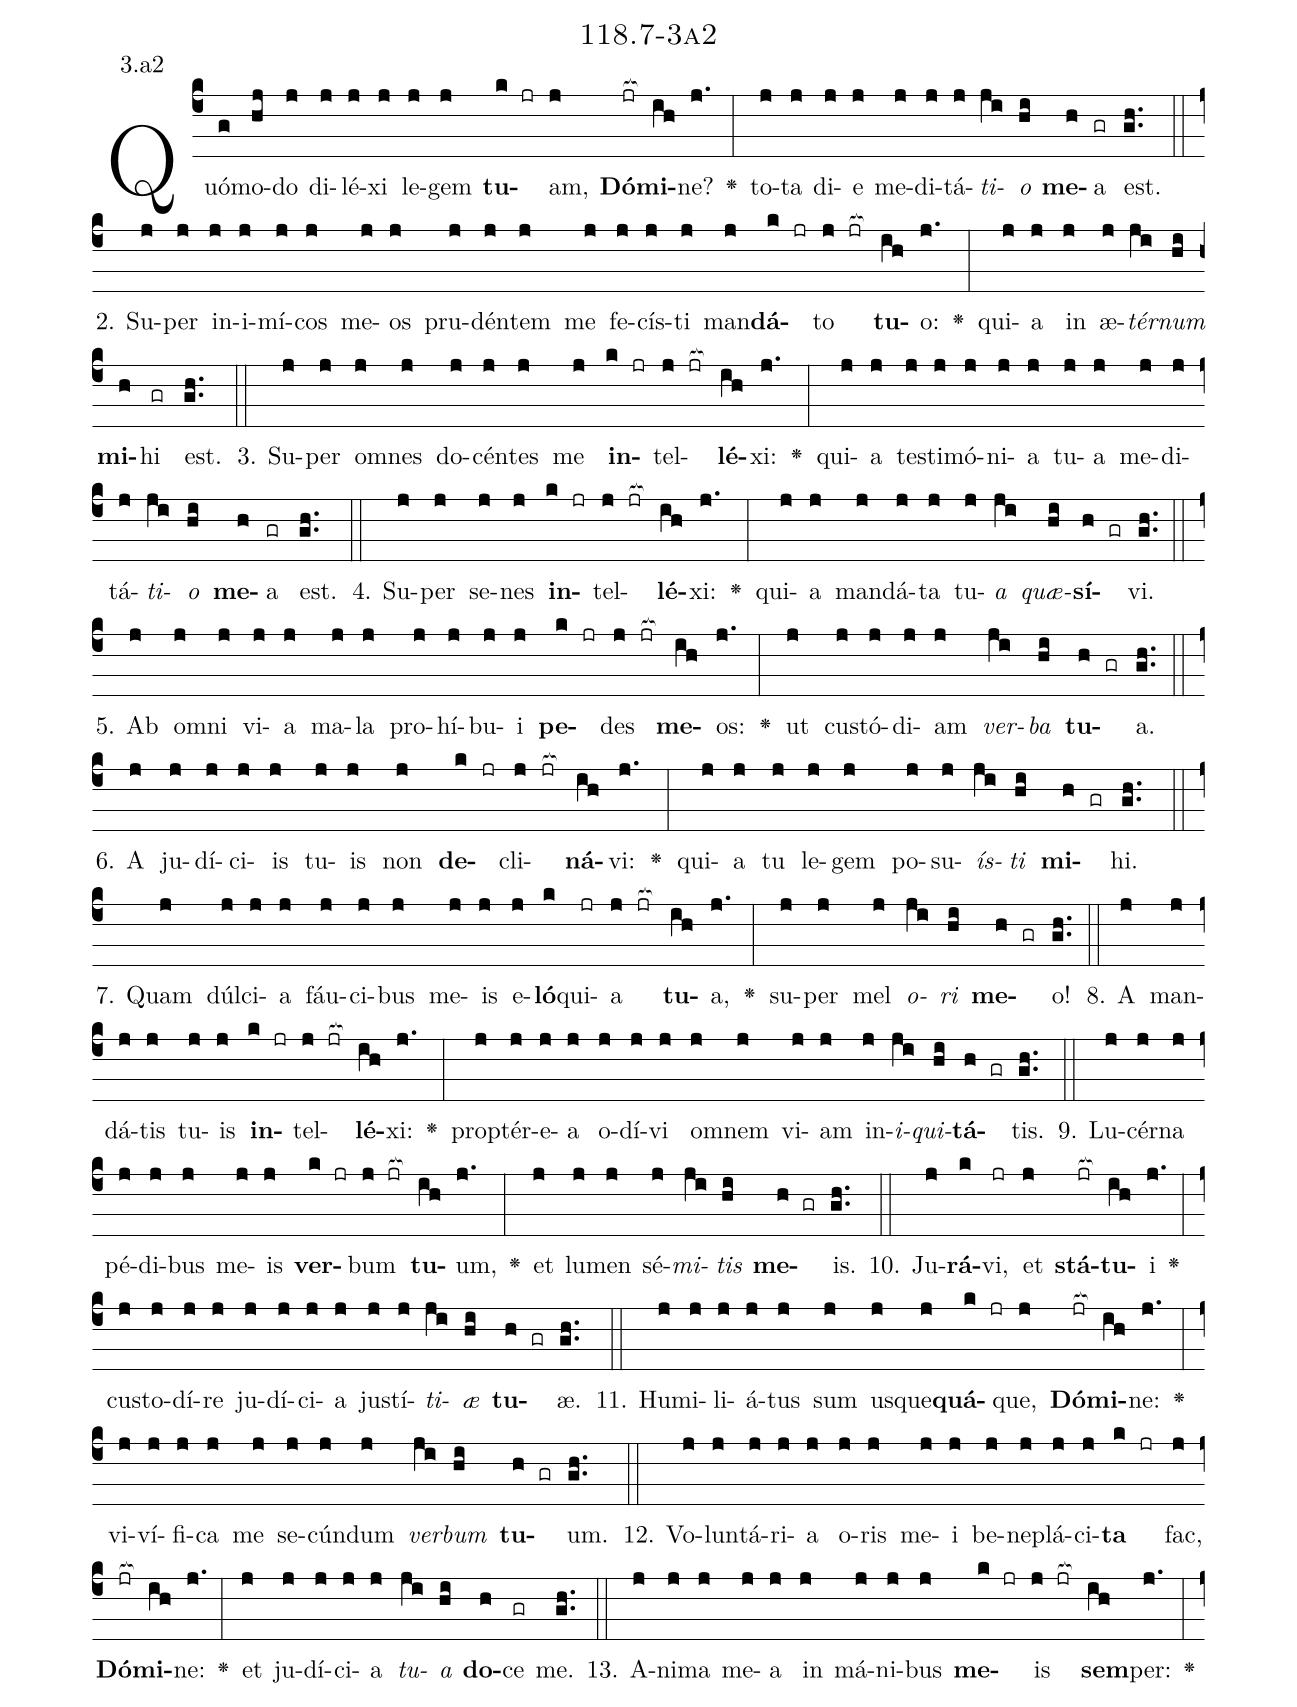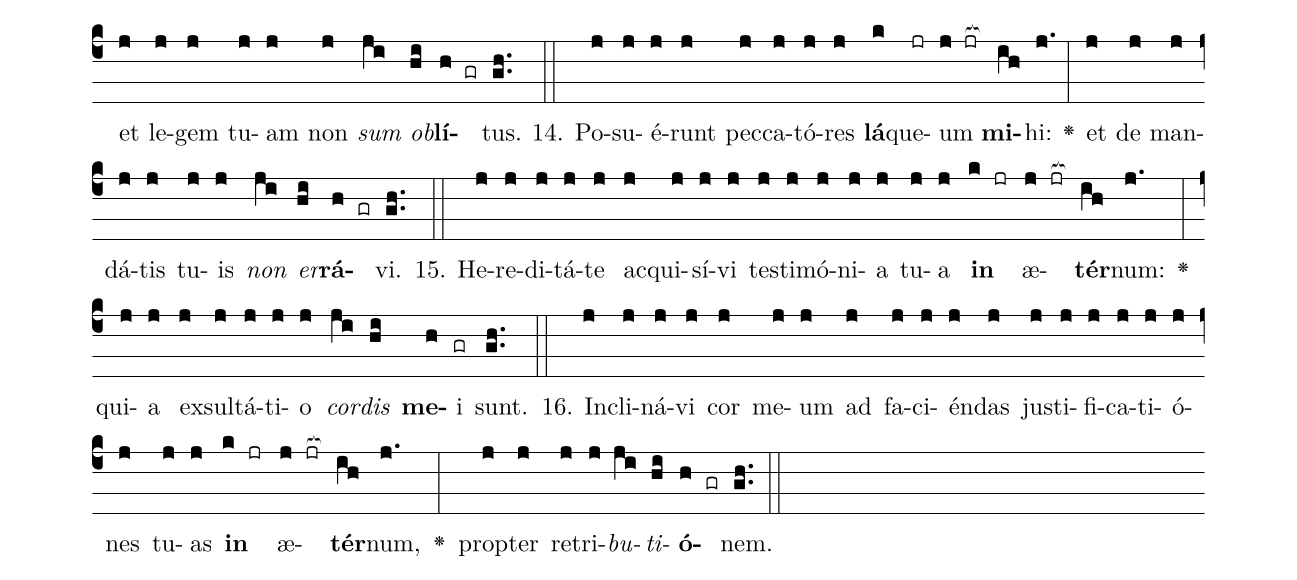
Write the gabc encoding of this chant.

name: 118.7-3a2;
annotation: 3.a2;
%%
(c4)Quó(g)mo(hj)do(j) di(j)lé(j)xi(j) le(j)gem(j) <b>tu</b>(k jr)am,(j) <b>Dó</b>(jr[ocb:1{])<b>mi</b>(ih[ocb:0}])ne?(j.) <v>\greheightstar</v>(:) to(j)ta(j) di(j)e(j) me(j)di(j)tá(j)<i>ti</i>(ji)<i>o</i>(hi) <b>me</b>(h)a(gr) est.(gh..) (::)
2. Su(j)per(j) in(j)i(j)mí(j)cos(j) me(j)os(j) pru(j)dén(j)tem(j) me(j) fe(j)cís(j)ti(j) man(j)<b>dá</b>(k jr)to(j jr[ocb:1{]) <b>tu</b>(ih[ocb:0}])o:(j.) <v>\greheightstar</v>(:) qui(j)a(j) in(j) æ(j)<i>tér</i>(ji)<i>num</i>(hi) <b>mi</b>(h)hi(gr) est.(gh..) (::)
3. Su(j)per(j) om(j)nes(j) do(j)cén(j)tes(j) me(j) <b>in</b>(k jr)tel(j jr[ocb:1{])<b>lé</b>(ih[ocb:0}])xi:(j.) <v>\greheightstar</v>(:) qui(j)a(j) tes(j)ti(j)mó(j)ni(j)a(j) tu(j)a(j) me(j)di(j)tá(j)<i>ti</i>(ji)<i>o</i>(hi) <b>me</b>(h)a(gr) est.(gh..) (::)
4. Su(j)per(j) se(j)nes(j) <b>in</b>(k jr)tel(j jr[ocb:1{])<b>lé</b>(ih[ocb:0}])xi:(j.) <v>\greheightstar</v>(:) qui(j)a(j) man(j)dá(j)ta(j) tu(j)<i>a</i>(ji) <i>quæ</i>(hi)<b>sí</b>(h gr)vi.(gh..) (::)
5. Ab(j) om(j)ni(j) vi(j)a(j) ma(j)la(j) pro(j)hí(j)bu(j)i(j) <b>pe</b>(k jr)des(j jr[ocb:1{]) <b>me</b>(ih[ocb:0}])os:(j.) <v>\greheightstar</v>(:) ut(j) cus(j)tó(j)di(j)am(j) <i>ver</i>(ji)<i>ba</i>(hi) <b>tu</b>(h gr)a.(gh..) (::)
6. A(j) ju(j)dí(j)ci(j)is(j) tu(j)is(j) non(j) <b>de</b>(k jr)cli(j jr[ocb:1{])<b>ná</b>(ih[ocb:0}])vi:(j.) <v>\greheightstar</v>(:) qui(j)a(j) tu(j) le(j)gem(j) po(j)su(j)<i>ís</i>(ji)<i>ti</i>(hi) <b>mi</b>(h gr)hi.(gh..) (::)
7. Quam(j) dúl(j)ci(j)a(j) fáu(j)ci(j)bus(j) me(j)is(j) e(j)<b>ló</b>(k)qui(jr)a(j jr[ocb:1{]) <b>tu</b>(ih[ocb:0}])a,(j.) <v>\greheightstar</v>(:) su(j)per(j) mel(j) <i>o</i>(ji)<i>ri</i>(hi) <b>me</b>(h gr)o!(gh..) (::)
8. A(j) man(j)dá(j)tis(j) tu(j)is(j) <b>in</b>(k jr)tel(j jr[ocb:1{])<b>lé</b>(ih[ocb:0}])xi:(j.) <v>\greheightstar</v>(:) prop(j)tér(j)e(j)a(j) o(j)dí(j)vi(j) om(j)nem(j) vi(j)am(j) in(j)<i>i</i>(ji)<i>qui</i>(hi)<b>tá</b>(h gr)tis.(gh..) (::)
9. Lu(j)cér(j)na(j) pé(j)di(j)bus(j) me(j)is(j) <b>ver</b>(k jr)bum(j jr[ocb:1{]) <b>tu</b>(ih[ocb:0}])um,(j.) <v>\greheightstar</v>(:) et(j) lu(j)men(j) sé(j)<i>mi</i>(ji)<i>tis</i>(hi) <b>me</b>(h gr)is.(gh..) (::)
10. Ju(j)<b>rá</b>(k)vi,(jr) et(j) <b>stá</b>(jr[ocb:1{])<b>tu</b>(ih[ocb:0}])i(j.) <v>\greheightstar</v>(:) cus(j)to(j)dí(j)re(j) ju(j)dí(j)ci(j)a(j) jus(j)tí(j)<i>ti</i>(ji)<i>æ</i>(hi) <b>tu</b>(h gr)æ.(gh..) (::)
11. Hu(j)mi(j)li(j)á(j)tus(j) sum(j) us(j)que(j)<b>quá</b>(k jr)que,(j) <b>Dó</b>(jr[ocb:1{])<b>mi</b>(ih[ocb:0}])ne:(j.) <v>\greheightstar</v>(:) vi(j)ví(j)fi(j)ca(j) me(j) se(j)cún(j)dum(j) <i>ver</i>(ji)<i>bum</i>(hi) <b>tu</b>(h gr)um.(gh..) (::)
12. Vo(j)lun(j)tá(j)ri(j)a(j) o(j)ris(j) me(j)i(j) be(j)ne(j)plá(j)ci(j)<b>ta</b>(k jr) fac,(j) <b>Dó</b>(jr[ocb:1{])<b>mi</b>(ih[ocb:0}])ne:(j.) <v>\greheightstar</v>(:) et(j) ju(j)dí(j)ci(j)a(j) <i>tu</i>(ji)<i>a</i>(hi) <b>do</b>(h)ce(gr) me.(gh..) (::)
13. A(j)ni(j)ma(j) me(j)a(j) in(j) má(j)ni(j)bus(j) <b>me</b>(k jr)is(j jr[ocb:1{]) <b>sem</b>(ih[ocb:0}])per:(j.) <v>\greheightstar</v>(:) et(j) le(j)gem(j) tu(j)am(j) non(j) <i>sum</i>(ji) <i>ob</i>(hi)<b>lí</b>(h gr)tus.(gh..) (::)
14. Po(j)su(j)é(j)runt(j) pec(j)ca(j)tó(j)res(j) <b>lá</b>(k)que(jr)um(j jr[ocb:1{]) <b>mi</b>(ih[ocb:0}])hi:(j.) <v>\greheightstar</v>(:) et(j) de(j) man(j)dá(j)tis(j) tu(j)is(j) <i>non</i>(ji) <i>er</i>(hi)<b>rá</b>(h gr)vi.(gh..) (::)
15. He(j)re(j)di(j)tá(j)te(j) ac(j)qui(j)sí(j)vi(j) tes(j)ti(j)mó(j)ni(j)a(j) tu(j)a(j) <b>in</b>(k jr) æ(j jr[ocb:1{])<b>tér</b>(ih[ocb:0}])num:(j.) <v>\greheightstar</v>(:) qui(j)a(j) ex(j)sul(j)tá(j)ti(j)o(j) <i>cor</i>(ji)<i>dis</i>(hi) <b>me</b>(h)i(gr) sunt.(gh..) (::)
16. In(j)cli(j)ná(j)vi(j) cor(j) me(j)um(j) ad(j) fa(j)ci(j)én(j)das(j) jus(j)ti(j)fi(j)ca(j)ti(j)ó(j)nes(j) tu(j)as(j) <b>in</b>(k jr) æ(j jr[ocb:1{])<b>tér</b>(ih[ocb:0}])num,(j.) <v>\greheightstar</v>(:) prop(j)ter(j) re(j)tri(j)<i>bu</i>(ji)<i>ti</i>(hi)<b>ó</b>(h gr)nem.(gh..) (::)
